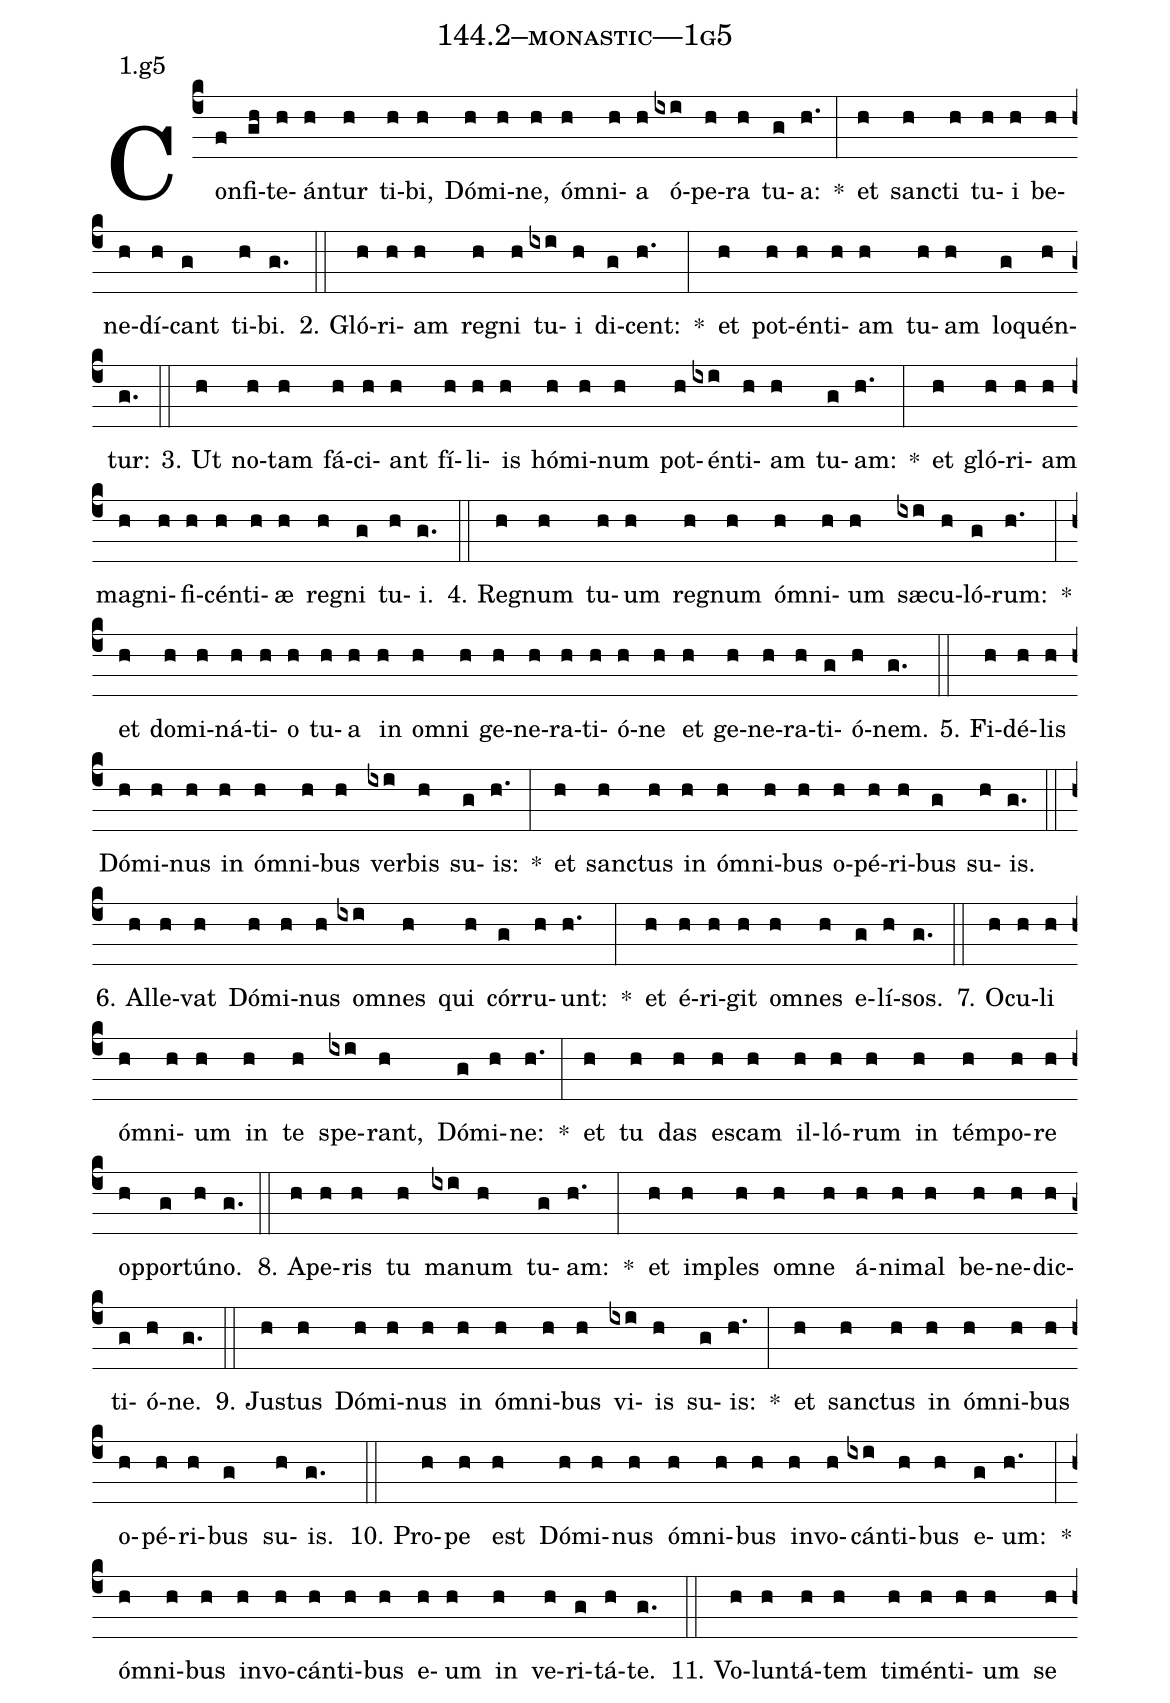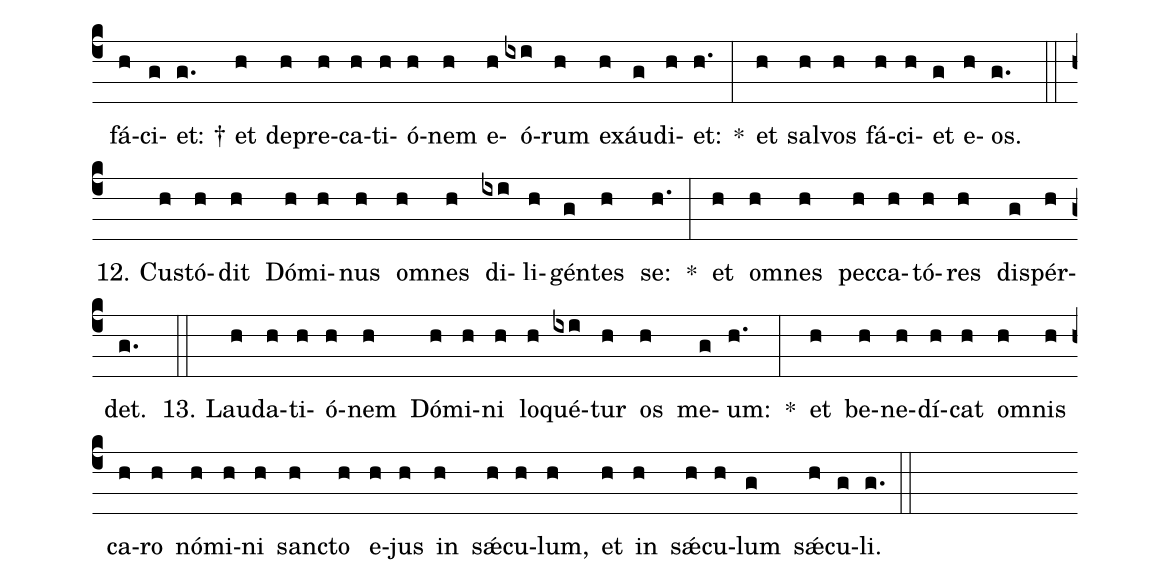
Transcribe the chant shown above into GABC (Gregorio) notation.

name: 144.2--monastic---1g5;
annotation: 1.g5;
%%
(c4)Con(f)fi(gh)te(h)án(h)tur(h) ti(h)bi,(h) Dó(h)mi(h)ne,(h) óm(h)ni(h)a(h) ó(ixi)pe(h)ra(h) tu(g)a:(h.) *(:) et(h) sanc(h)ti(h) tu(h)i(h) be(h)ne(h)dí(h)cant(g) ti(h)bi.(g.) (::)
2. Gló(h)ri(h)am(h) re(h)gni(h) tu(ixi)i(h) di(g)cent:(h.) *(:) et(h) pot(h)én(h)ti(h)am(h) tu(h)am(h) lo(g)quén(h)tur:(g.) (::)
3. Ut(h) no(h)tam(h) fá(h)ci(h)ant(h) fí(h)li(h)is(h) hó(h)mi(h)num(h) pot(h)én(ixi)ti(h)am(h) tu(g)am:(h.) *(:) et(h) gló(h)ri(h)am(h) ma(h)gni(h)fi(h)cén(h)ti(h)æ(h) re(h)gni(g) tu(h)i.(g.) (::)
4. Re(h)gnum(h) tu(h)um(h) re(h)gnum(h) óm(h)ni(h)um(h) sæ(ixi)cu(h)ló(g)rum:(h.) *(:) et(h) do(h)mi(h)ná(h)ti(h)o(h) tu(h)a(h) in(h) om(h)ni(h) ge(h)ne(h)ra(h)ti(h)ó(h)ne(h) et(h) ge(h)ne(h)ra(h)ti(g)ó(h)nem.(g.) (::)
5. Fi(h)dé(h)lis(h) Dó(h)mi(h)nus(h) in(h) óm(h)ni(h)bus(h) ver(ixi)bis(h) su(g)is:(h.) *(:) et(h) sanc(h)tus(h) in(h) óm(h)ni(h)bus(h) o(h)pé(h)ri(h)bus(g) su(h)is.(g.) (::)
6. Al(h)le(h)vat(h) Dó(h)mi(h)nus(h) om(ixi)nes(h) qui(h) cór(g)ru(h)unt:(h.) *(:) et(h) é(h)ri(h)git(h) om(h)nes(h) e(g)lí(h)sos.(g.) (::)
7. O(h)cu(h)li(h) óm(h)ni(h)um(h) in(h) te(h) spe(ixi)rant,(h) Dó(g)mi(h)ne:(h.) *(:) et(h) tu(h) das(h) es(h)cam(h) il(h)ló(h)rum(h) in(h) tém(h)po(h)re(h) op(h)por(g)tú(h)no.(g.) (::)
8. A(h)pe(h)ris(h) tu(h) ma(ixi)num(h) tu(g)am:(h.) *(:) et(h) im(h)ples(h) om(h)ne(h) á(h)ni(h)mal(h) be(h)ne(h)dic(h)ti(g)ó(h)ne.(g.) (::)
9. Jus(h)tus(h) Dó(h)mi(h)nus(h) in(h) óm(h)ni(h)bus(h) vi(ixi)is(h) su(g)is:(h.) *(:) et(h) sanc(h)tus(h) in(h) óm(h)ni(h)bus(h) o(h)pé(h)ri(h)bus(g) su(h)is.(g.) (::)
10. Pro(h)pe(h) est(h) Dó(h)mi(h)nus(h) óm(h)ni(h)bus(h) in(h)vo(h)cán(ixi)ti(h)bus(h) e(g)um:(h.) *(:) óm(h)ni(h)bus(h) in(h)vo(h)cán(h)ti(h)bus(h) e(h)um(h) in(h) ve(h)ri(g)tá(h)te.(g.) (::)
11. Vo(h)lun(h)tá(h)tem(h) ti(h)mén(h)ti(h)um(h) se(h) fá(h)ci(g)et: †(g.) et(h) de(h)pre(h)ca(h)ti(h)ó(h)nem(h) e(h)ó(ixi)rum(h) ex(h)áu(g)di(h)et:(h.) *(:) et(h) sal(h)vos(h) fá(h)ci(h)et(g) e(h)os.(g.) (::)
12. Cus(h)tó(h)dit(h) Dó(h)mi(h)nus(h) om(h)nes(h) di(ixi)li(h)gén(g)tes(h) se:(h.) *(:) et(h) om(h)nes(h) pec(h)ca(h)tó(h)res(h) dis(g)pér(h)det.(g.) (::)
13. Lau(h)da(h)ti(h)ó(h)nem(h) Dó(h)mi(h)ni(h) lo(h)qué(ixi)tur(h) os(h) me(g)um:(h.) *(:) et(h) be(h)ne(h)dí(h)cat(h) om(h)nis(h) ca(h)ro(h) nó(h)mi(h)ni(h) sanc(h)to(h) e(h)jus(h) in(h) sǽ(h)cu(h)lum,(h) et(h) in(h) sǽ(h)cu(h)lum(g) sǽ(h)cu(g)li.(g.) (::)
